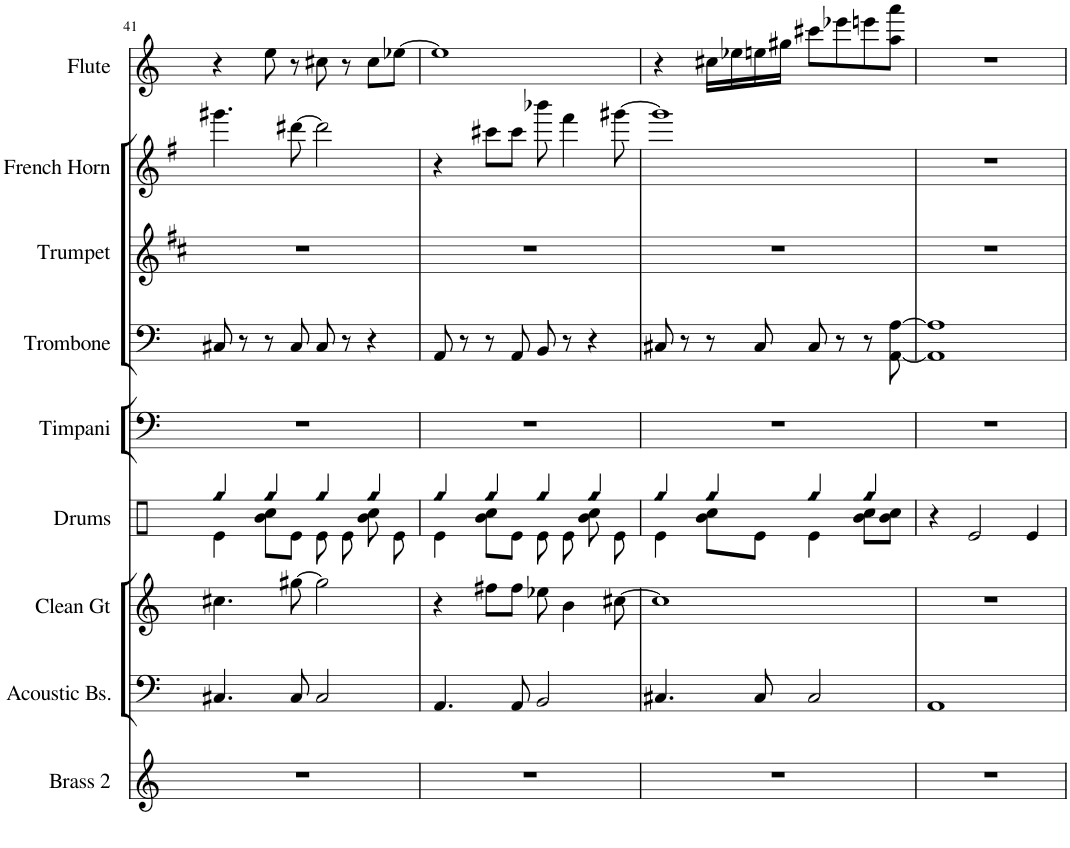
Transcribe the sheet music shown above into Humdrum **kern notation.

**kern	**kern	**kern	**kern	**kern	**kern	**kern	**kern	**kern
*part9	*part8	*part7	*part6	*part5	*part4	*part3	*part2	*part1
*staff9	*staff8	*staff7	*staff6	*staff5	*staff4	*staff3	*staff2	*staff1
*I"Brass 2	*I"Acoustic Bs.	*I"Clean Gt	*I"Drums	*I"Timpani	*I"Trombone	*I"Trumpet	*I"French Horn	*I"Flute
*I'Brass 2	*I'Acoustic Bs.	*I'Clean Gt	*I'Drums	*I'Timpani	*I'Trombone	*I'Trumpet	*I'French Horn	*I'Flute
!!LO:PB:g=z
*clefG2	*clefF4	*clefG2	*clefX	*clefF4	*clefF4	*clefG2	*clefG2	*clefG2
*	*	*	*	*	*	*Trd1c2	*Trd4c7	*
*k[]	*k[]	*k[]	*k[]	*k[]	*k[]	*k[f#c#]	*k[f#]	*k[]
*M4/4	*M4/4	*M4/4	*M4/4	*M4/4	*M4/4	*M4/4	*M4/4	*M4/4
=41	=41	=41	=41	=41	=41	=41	=41	=41
!	!	!	!LO:N:head=diamond	!	!	!	!	!
*	*	*	*^	*	*	*	*	*
1r	4.C#X/	4.cc#X\	4gg/	4e\	1r	8C#X/	1r	4.ggg#X\	4r
.	.	.	.	.	.	8r	.	.	.
!	!	!	!LO:N:head=diamond	!	!	!	!	!	!
.	.	.	4gg/	8b\ 8cc\L	.	8r	.	.	8ee\
.	8C#/	[8gg#X\	.	8e\J	.	8C#/	.	[8ddd#X\	8r
!	!	!	!LO:N:head=diamond	!	!	!	!	!	!
.	2C#/	2gg#\]	4gg/	8e\	.	8C#/	.	2ddd#\]	8cc#X\
.	.	.	.	8e\	.	8r	.	.	8r
!	!	!	!LO:N:head=diamond	!	!	!	!	!	!
.	.	.	4gg/	8b\ 8cc\	.	4r	.	.	8cc#\L
.	.	.	.	8e\	.	.	.	.	[8ee-X\J
=42	=42	=42	=42	=42	=42	=42	=42	=42	=42
!	!	!	!LO:N:head=diamond	!	!	!	!	!	!
1r	4.AA/	4r	4gg/	4e\	1r	8AA/	1r	4r	1ee-]
.	.	.	.	.	.	8r	.	.	.
!	!	!	!LO:N:head=diamond	!	!	!	!	!	!
.	.	8ff#X\L	4gg/	8b\ 8cc\L	.	8r	.	8ccc#X\L	.
.	8AA/	8ff#\J	.	8e\J	.	8AA/	.	8ccc#\J	.
!	!	!	!LO:N:head=diamond	!	!	!	!	!	!
.	2BB/	8ee-X\	4gg/	8e\	.	8BB/	.	8bbb-X\	.
.	.	4b\	.	8e\	.	8r	.	4fff#\	.
!	!	!	!LO:N:head=diamond	!	!	!	!	!	!
.	.	.	4gg/	8b\ 8cc\	.	4r	.	.	.
.	.	[8cc#X\	.	8e\	.	.	.	[8ggg#X\	.
=43	=43	=43	=43	=43	=43	=43	=43	=43	=43
!	!	!	!LO:N:head=diamond	!	!	!	!	!	!
1r	4.C#X/	1cc#]	4gg/	4e\	1r	8C#X/	1r	1ggg#]	4r
.	.	.	.	.	.	8r	.	.	.
!	!	!	!LO:N:head=diamond	!	!	!	!	!	!
.	.	.	4gg/	8b\ 8cc\L	.	8r	.	.	16cc#X\LL
.	.	.	.	.	.	.	.	.	16ee-X\
.	8C#/	.	.	8e\J	.	8C#/	.	.	16een\
.	.	.	.	.	.	.	.	.	16gg#X\JJ
!	!	!	!LO:N:head=diamond	!	!	!	!	!	!
.	2C#/	.	4gg/	4e\	.	8C#/	.	.	8ccc#X\L
.	.	.	.	.	.	8r	.	.	8eee-X\
!	!	!	!LO:N:head=diamond	!	!	!	!	!	!
.	.	.	4gg/	8b\ 8cc\L	.	8r	.	.	8eeen\
.	.	.	.	8b\ 8cc\J	.	[8AA\ [8A\	.	.	8aa\ 8aaa\J
*	*	*	*v	*v	*	*	*	*	*
=44	=44	=44	=44	=44	=44	=44	=44	=44
1r	1AA	1r	4r	1r	1AA] 1A]	1r	1r	1r
.	.	.	2e/	.	.	.	.	.
.	.	.	4e/	.	.	.	.	.
=	=	=	=	=	=	=	=	=
*-	*-	*-	*-	*-	*-	*-	*-	*-
